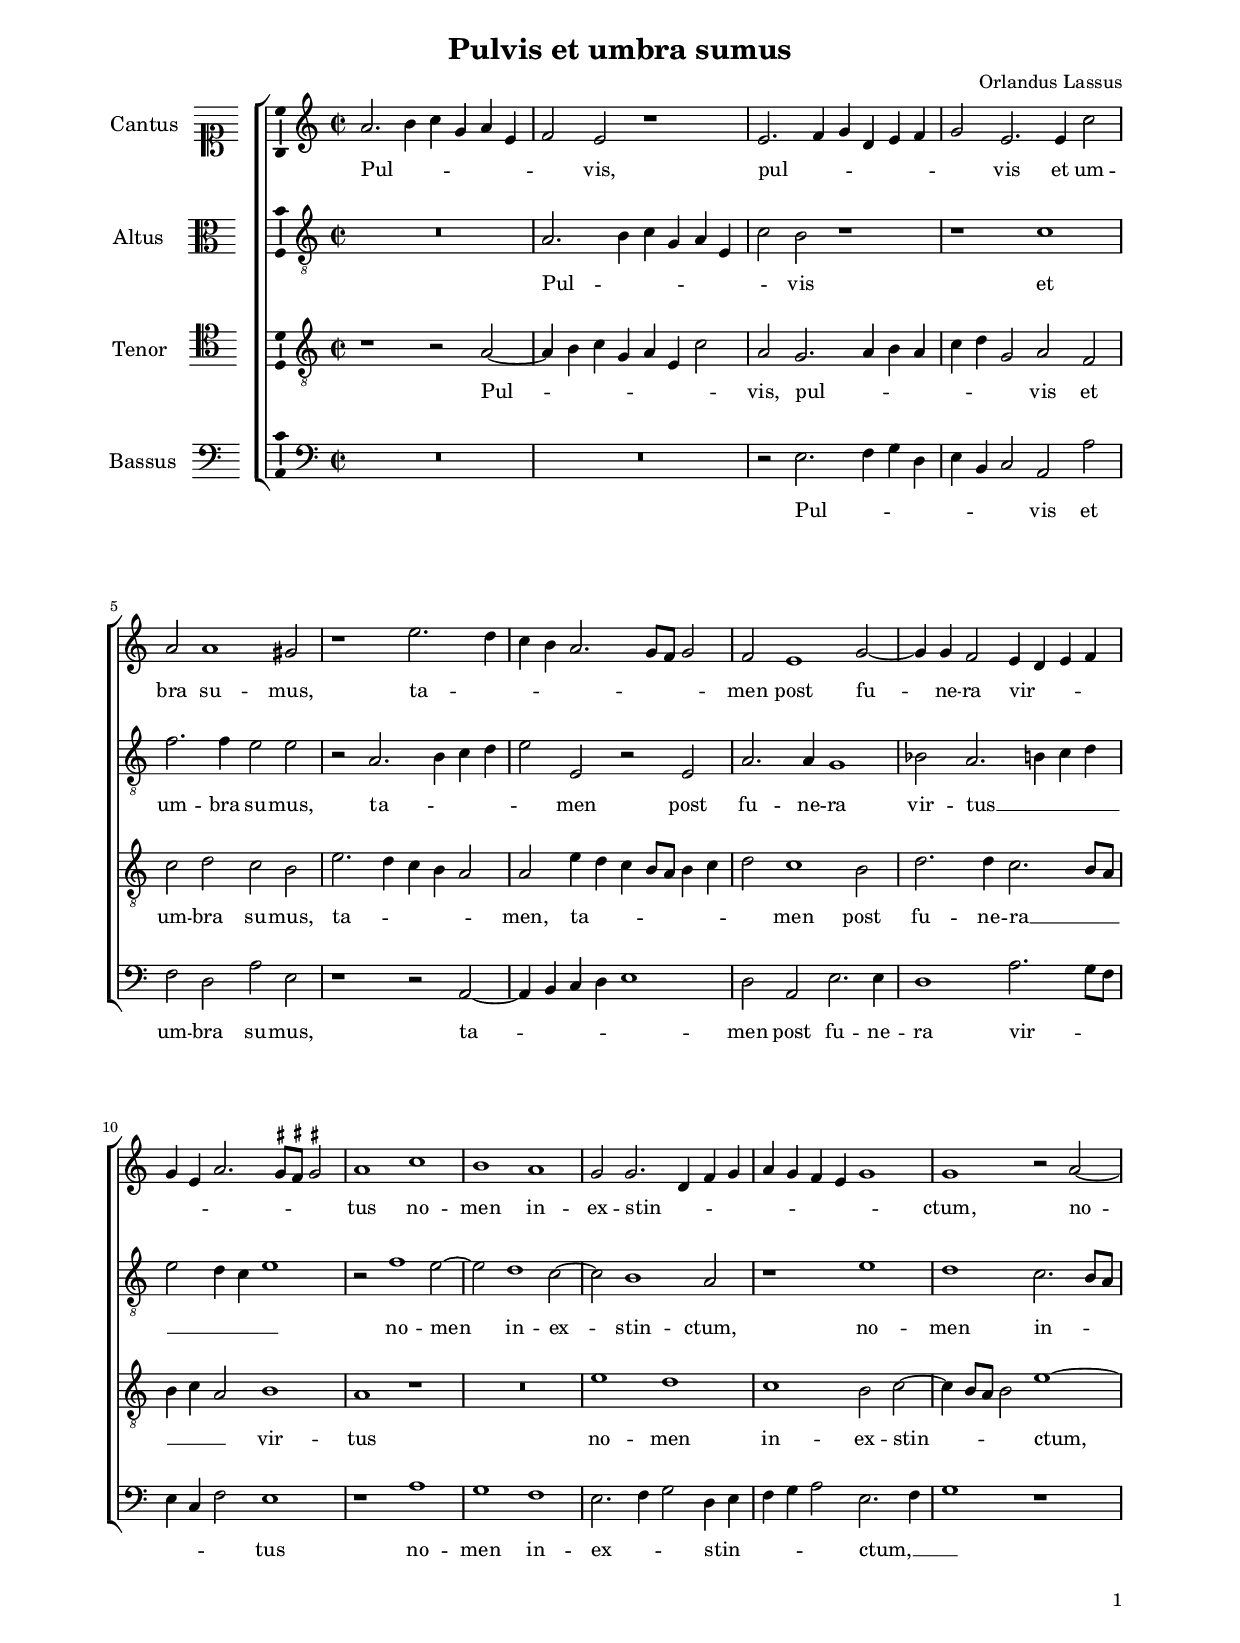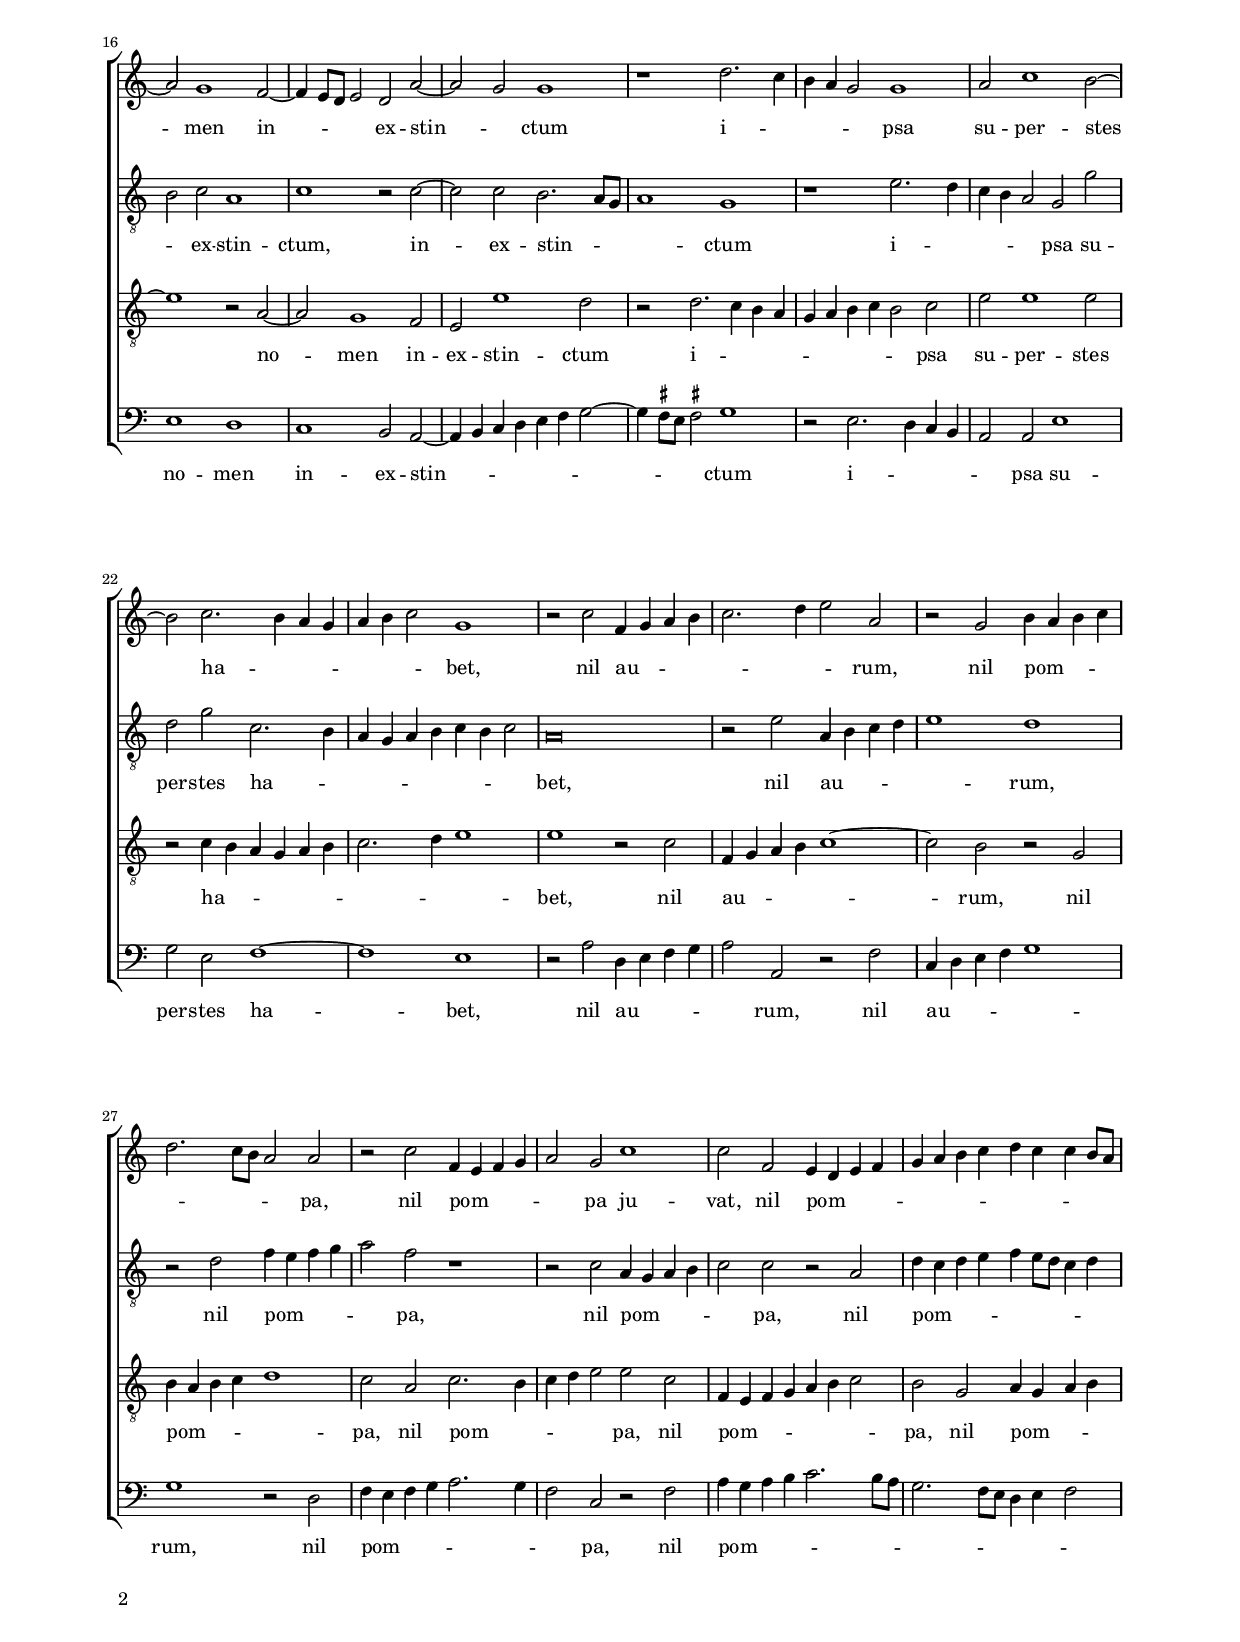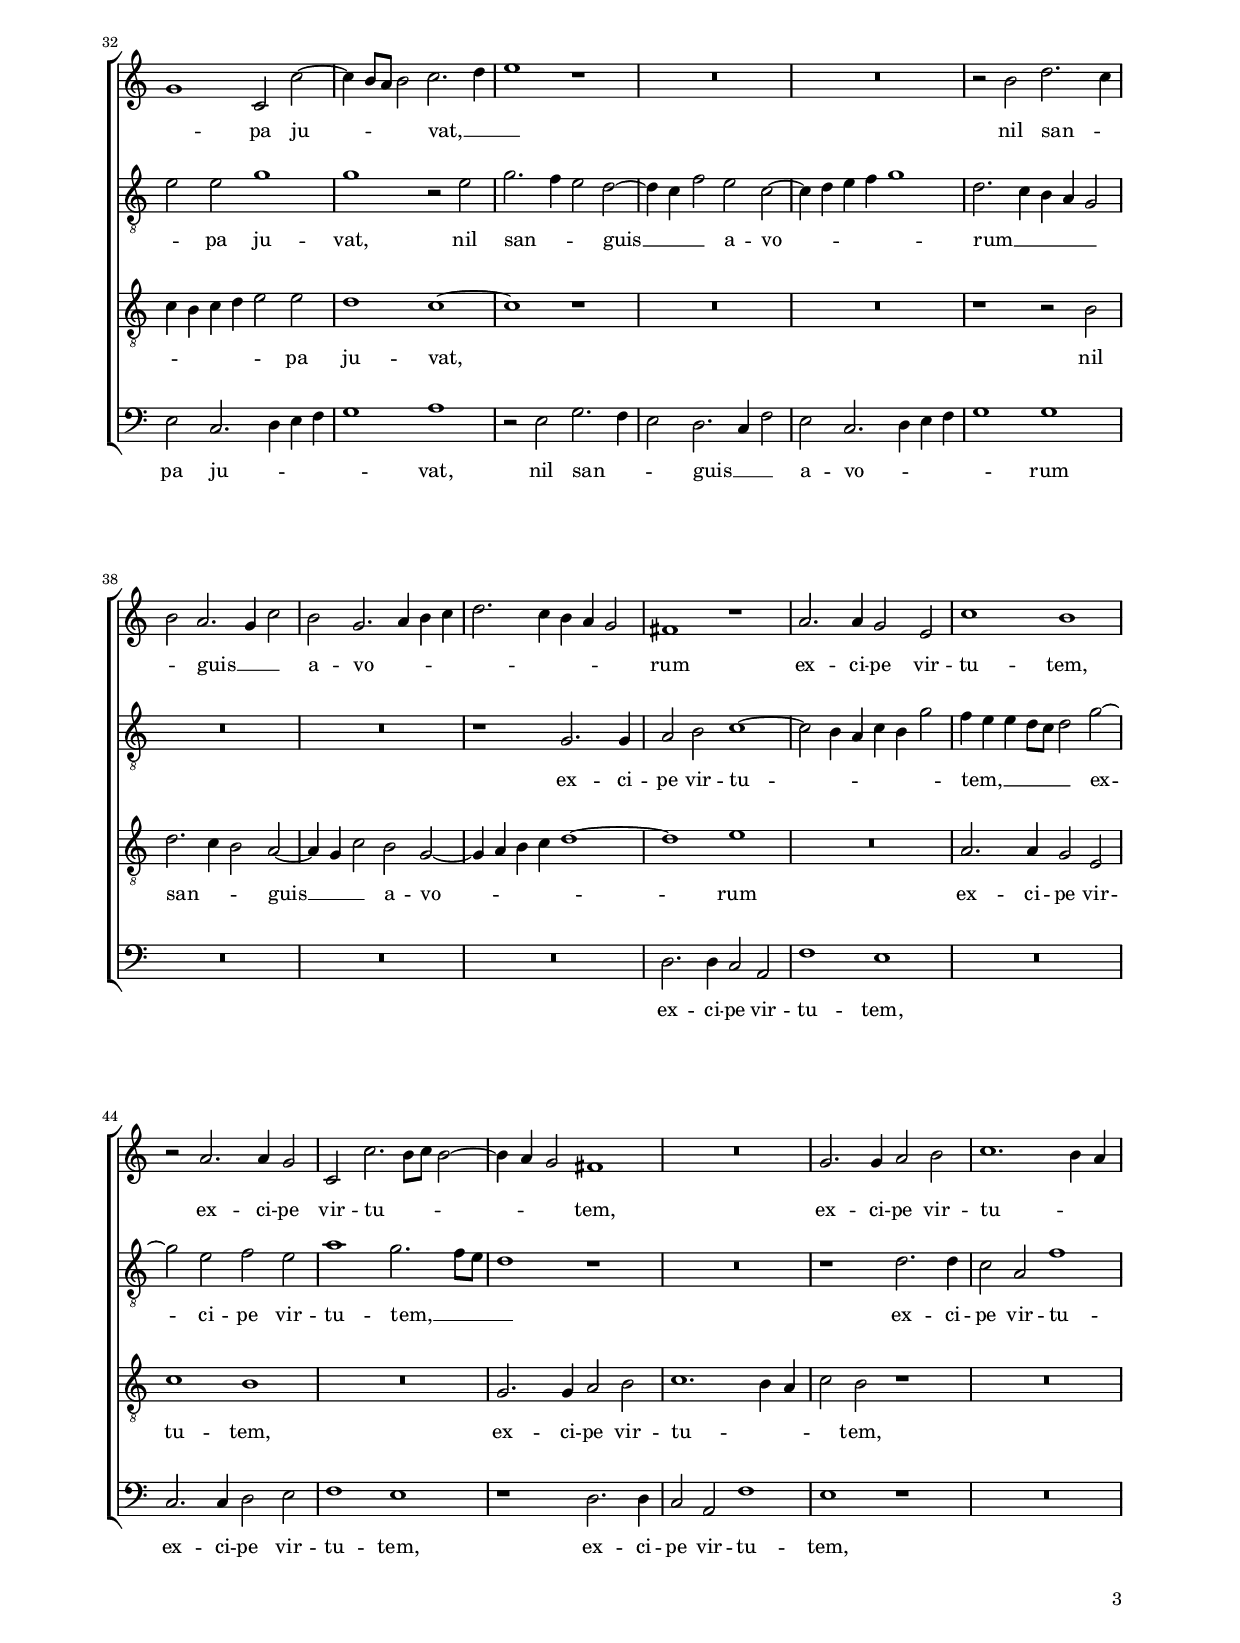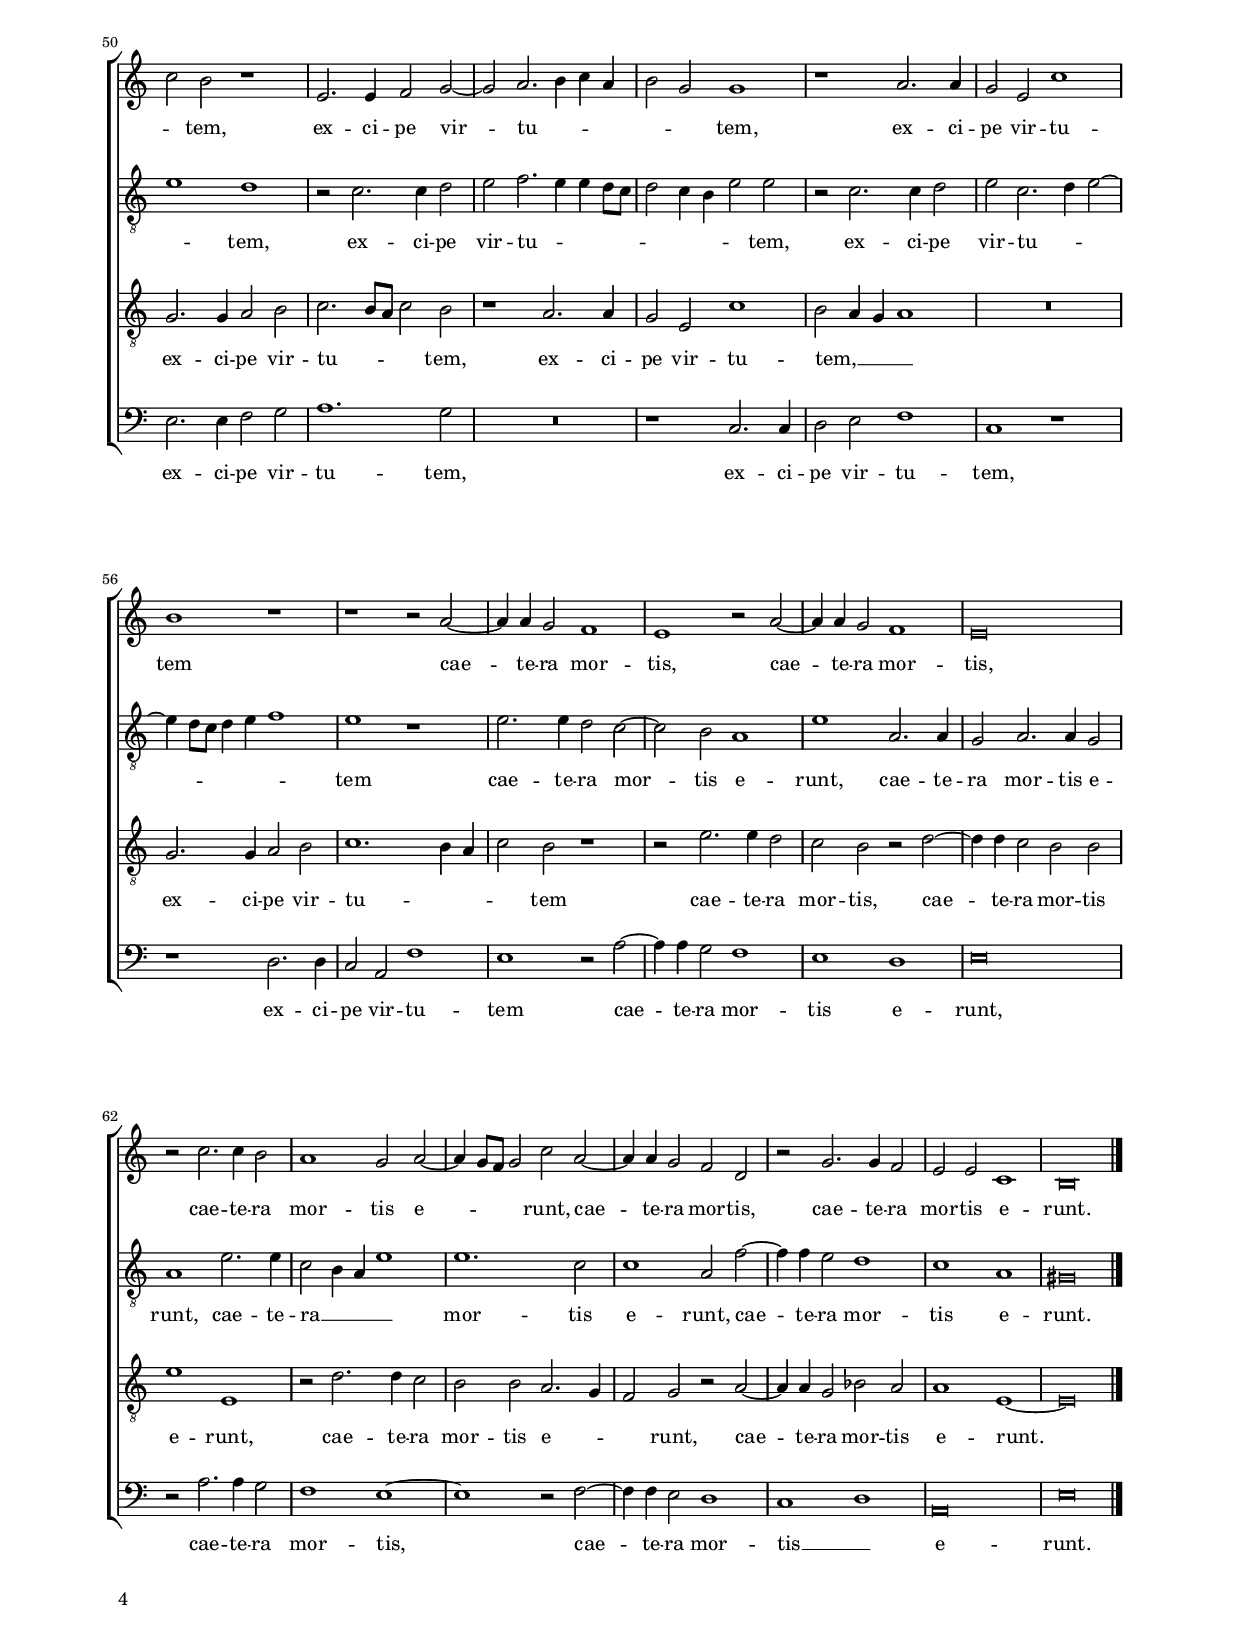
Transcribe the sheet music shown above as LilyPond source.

\header
{
  title="Pulvis et umbra sumus"
  composer="Orlandus Lassus"
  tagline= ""
}

\version "2.22.1"
\include "deutsch.ly"
#(set-global-staff-size 16)
#(ly:set-option 'point-and-click #f)

	
global = {
	\key c \major
	\time 2/2 \set Score.measureLength = #(ly:make-moment 2/1)
    \set Score.tempoHideNote = ##t
    \tempo 2 = 90
	\skip 1*2*68 \bar "|."
	}

	ficta = { \once \set suggestAccidentals = ##t }
	
	forget = #(define-music-function (music) (ly:music?) #{
		\accidentalStyle forget
		$music
		\accidentalStyle default
		#})
    
    m = \melisma
    me = \melismaEnd


\paper
	{
	top-margin = 1.8 \cm
	bottom-margin = 1.2 \cm
	left-margin = 2 \cm
	right-margin = 2 \cm
	ragged-bottom = ##f
	ragged-last-bottom = ##t
	print-page-number = ##f
	score-system-spacing = #'((basic-distance . 20) (minimum-distance . 14) (padding . 8) (strechability . 150))
	system-system-spacing = #'((basic-distance . 20) (minimum-distance . 14) (padding . 8) (strechability . 150))
    oddFooterMarkup=\markup   \fill-line { "" \fromproperty #'page:page-number-string }
    evenFooterMarkup=\markup  \fill-line { \fromproperty #'page:page-number-string "" }
    last-bottom-spacing = #'((basic-distance . 11) (minimum-distance . 8) (padding . 4))
	systems-per-page = 3
	page-count = 4
%	min-systems-per-page = 3
	}


incipitcantus = \markup { \score {
	{
	\set Staff.instrumentName = \markup { \fontsize #1 "Cantus" }
	\key c \major
	\clef soprano
	s4 \bar ""
	}
	\layout  {
	raggedright = ##t
	indent = 1.6 \cm
	line-width = 2.4\cm
	\context { \Staff \remove Time_signature_engraver }
	\override Staff.Clef.Y-extent = #'(0 . 0)
	}} \hspace #1 }
	
      
incipitaltus = \markup { \score {
	{
	\set Staff.instrumentName = \markup { \fontsize #1 "Altus" }
	\key c \major
	\clef alto
	s4 \bar ""
	}
	\layout  {
	raggedright = ##t
	indent = 1.6 \cm
	line-width = 2.4\cm
	\context { \Staff \remove Time_signature_engraver }
	\override Staff.Clef.Y-extent = #'(0 . 0)
	}} \hspace #1 }


incipittenor = \markup { \score {
	{
	\set Staff.instrumentName = \markup { \fontsize #1 "Tenor" }
	\key c \major
	\clef tenor
	s4 \bar ""
	}
	\layout  {
	raggedright = ##t
	indent = 1.6 \cm
	line-width = 2.4\cm
	\context { \Staff \remove Time_signature_engraver }
	\override Staff.Clef.Y-extent = #'(0 . 0)
	}} \hspace #1 }


incipitbassus = \markup { \score {
	{
	\set Staff.instrumentName = \markup { \fontsize #1 "Bassus" }
	\key c \major
	\clef bass
	s4 \bar ""
	}
	\layout  {
	raggedright = ##t
	indent = 1.6 \cm
	line-width = 2.4\cm
	\context { \Staff \remove Time_signature_engraver }
	\override Staff.Clef.Y-extent = #'(0 . 0)
	}} \hspace #1 }


cantus =  \relative c''
	{
	a2. \m h4 c g a e
	f2 \me e r1
	e2. \m f4 g d e f
	g2 \me e2. e4 c'2
%5
	a2 a1 gis2 |
	r1 e'2. \m d4
	c4 h a2. g8 f g2 \me
	f2 e1 g2~
	g4 g f2 e4 \m d e f
%10
	g4 e a2. \ficta gis8 \ficta fis \ficta gis!2 \me |
	a1 c
	h1 a
	g2 g2. \m d4 f g
	a4 g f e g1 \me
%15
	g1 r2 a~ |
	a2 g1 f2~
	f4 \m e8 d e2 \me d a'~
	a2 \m g \me g1
	r1 d'2. \m c4
%20
	h4 a g2 \me g1 |
	a2 c1 h2~
	h2 c2. \m h4 a g
	a4 h c2 \me g1
	r2 c f,4 \m g a h
%25
	c2. d4 e2 \me a, |
	r2 g h4 \m a h c
	d2. c8 h a2 \me a
	r2 c f,4 \m e f g
	a2 \me g c1
%30
	c2 f, e4 \m d e f |
	g4 a h c d c c h8 a
	g1 \me c,2 c'~
	c4 \m h8 a h2 \me c2. \m d4
	e1 \me r
%35
	R\breve |
	R\breve
	r2 h d2. \m c4
	h2 \me a2. \m g4 c2 \me
	h2 g2. \m a4 h c
%40
	d2. c4 h a g2 \me |
	fis1 r
	a2. a4 g2 e
	c'1 h
	r2 a2. a4 g2
%45
	c,2 c'2. \m h8 c h2~ | 
	h4 a g2 \me fis1
	R\breve
	g2. g4 a2 h
	c1. \m h4 a
%50
	c2 \me h r1 |
	e,2. e4 f2 g~
	g2 a2. \m h4 c a
	h2 g \me g1
	r1 a2. a4
%55
	g2 e c'1 |
	h1 r
	r1 r2 a~
	a4 a g2 f1
	e1 r2 a~
%60
	a4 a g2 f1 |
	e\breve
	r2 c'2. c4 h2
	a1 g2 a~
	a4 \m g8 f g2 \me c a~
%65
	a4 a g2 f d |
	r2 g2. g4 f2
	e2 e c1
	h\breve |
	}


altus =  \relative c'
	{
	R\breve
	a2. \m h4 c g a e
	c'2 \me h r1
	r1 c
%5
	f2. f4 e2 e |
	r2 a,2. \m h4 c d
	e2 \me e, r e
	a2. a4 g1
	b2 a2. \m h4 c d
%10
	e2 d4 c e1 \me |
	r2 f1 e2~
	e2 d1 c2~
	c2 h1 a2
	r1 e'
%15
	d1 c2. \m h8 a |
	h2 \me c a1
	c1 r2 c~
	c2 c h2. \m a8 g
	a1 \me g
%20
	r1 e'2. \m d4 |
	c4 h a2 \me g g'
	d2 g c,2. \m h4
	a4 g a h c h c2 \me
	a\breve
%25
	r2 e' a,4 \m h c d |
	e1 \me d
	r2 d f4 \m e f g
	a2 \me f r1
	r2 c a4 \m g a h
%30
	c2 \me c r a |
	d4 \m c d e f e8 d c4 d
	e2 \me e g1
	g1 r2 e
	g2. \m f4 e2 \me d~
%35
	d4 \m c f2 \me e c~ |
	c4 \m d e f g1 \me
	d2. \m c4 h a g2 \me
	R\breve
	R\breve
%40
	r1 g2. g4 |
	a2 h c1~
	c2 \m h4 a c h g'2 \me
	f4 \m e e d8 c d2 \me g~
	g2 e f e
%45
	a1 g2. \m f8 e |
	d1 \me r
	R\breve
	r1 d2. d4
	c2 a f'1 \m
%50
	e1 \me d |
	r2 c2. c4 d2
	e2 f2. \m e4 e d8 c
	d2 c4 h e2 \me e
	r2 c2. c4 d2
%55
	e2 c2. \m d4 e2~ |
	e4 d8 c d4 e f1 \me
	e1 r
	e2. e4 d2 c~
	c2 h a1
%60
	e'1 a,2. a4 |
	g2 a2. a4 g2
	a1 e'2. e4
	c2 \m h4 a e'1 \me
	e1. c2
%65
	c1 a2 f'~ |
	f4 f e2 d1
	c1 a
	gis\breve |
	}


tenor =  \relative c'
	{
	r1 r2 a~
	a4 \m h c g a e c'2 \me
	a2 g2. \m a4 h a
	c4 d g,2 \me a f
%5
	c'2 d c h |
	e2. \m d4 c h a2 \me
	a2 e'4 \m d c h8 a h4 c
	d2 \me c1 h2
	d2. d4 c2. \m h8 a
%10
	h4 c a2 \me h1 |
	a1 r
	R\breve
	e'1 d
	c1 h2 c~
%15
	c4 \m h8 a h2 \me e1~ |
	e1 r2 a,~
	a2 g1 f2
	e2 e'1 d2
	r2 d2. \m c4 h4 a
%20
	g4 a h c h2 \me c |
	e2 e1 e2
	r2 c4 \m h a g a h
	c2. d4 e1 \me
	e1 r2 c
%25
	f,4 \m g a h c1~ |
	c2 \me h r g
	h4 \m a h c d1 \me
	c2 a c2. \m h4
	c4 d e2 \me e c
%30
	f,4 \m e f g a h c2 \me |
	h2 g a4 \m g a h
	c4 h c d e2 \me e
	d1 c~
	c1 r
%35
	R\breve |
	R\breve
	r1 r2 h
	d2. \m c4 h2 \me a~
	a4 \m g c2 \me h g~
%40
	g4 \m a h c d1~ |
	d1 \me e
	R\breve
	a,2. a4 g2 e
	c'1 h
%45
	R\breve |
	g2. g4 a2 h
	c1. \m h4 a
	c2 \me h r1
	R\breve
%50
	g2. g4 a2 h |
	c2. \m h8 a c2 \me h
	r1 a2. a4
	g2 e c'1
	h2 \m a4 g a1 \me
%55
	R\breve |
	g2. g4 a2 h
	c1. \m h4 a
	c2 \me h r1
	r2 e2. e4 d2
%60
	c2 h r d~ |
	d4 d c2 h h
	e1 e,
	r2 d'2. d4 c2
	h2 h a2. \m g4
%65
	f2 \me g r a~ |
	a4 a g2 b a
	a1 e~
	e\breve |
	}


bassus  =  \relative c
	{
	R\breve
	R\breve
	r2 e2. \m f4 g d
	e4 h c2 \me a a'
%5
	f2 d a' e |
	r1 r2 a,~
	a4 \m h c d e1 \me
	d2 a e'2. e4
	d1 a'2. \m g8 f
%10
	e4 c f2 \me e1 |
	r1 a
	g1 f
	e2. \m f4 g2 \me d4 \m e
	f4 g a2 \me e2. \m f4
%15
	g1 \me r |
	e1 d
	c1 h2 a~
	a4 \m h c d e f g2~
	g4 \ficta fis8 e \ficta fis!2 \me g1
%20
	r2 e2. \m d4 c h |
	a2 \me a e'1
	g2 e f1~
	f1 e
	r2 a d,4 \m e f g
%25
	a2 \me a, r f' |
	c4 \m d e f g1 \me
	g1 r2 d
	f4 \m e f g a2. g4
	f2 \me c r f
%30
	a4 \m g a h c2. h8 a |
	g2. f8 e d4 e f2 \me
	e2 c2. \m d4 e f
	g1 \me a
	r2 e g2. \m f4
%35
	e2 \me d2. \m c4 f2 \me |
	e2 c2. \m d4 e f
	g1 \me g
	R\breve
	R\breve
%40
	R\breve |
	d2. d4 c2 a
	f'1 e
	R\breve
	c2. c4 d2 e
%45
	f1 e |
	r1 d2. d4
	c2 a f'1
	e1 r
	R\breve
%50
	e2. e4 f2 g |
	a1. g2
	R\breve
	r1 c,2. c4
	d2 e f1
%55
	c1 r |
	r1 d2. d4
	c2 a f'1
	e1 r2 a~
	a4 a g2 f1
%60
	e1 d |
	e\breve
	r2 a2. a4 g2
	f1 e~
	e1 r2 f~
%65
	f4 f e2 d1 |
	c1 \m d \me
	a\breve
	e'\breve |
	}

lyricscantus = \lyricmode {
	Pul -- vis,
	pul -- vis et um -- bra su -- mus,
	ta -- men post fu -- ne -- ra vir -- tus
	no -- men in -- ex -- stin -- ctum,
	no -- men in -- ex -- stin -- ctum
	i -- psa su -- per -- stes ha -- bet,
	nil au -- rum, nil pom -- pa,
	nil pom -- pa ju -- vat,
	nil pom -- pa ju -- vat, __
	nil san -- guis __ a -- vo -- rum
	ex -- ci -- pe vir -- tu -- tem,
	ex -- ci -- pe vir -- tu -- tem,
	ex -- ci -- pe vir -- tu -- tem,
	ex -- ci -- pe vir -- tu -- tem,
	ex -- ci -- pe vir -- tu -- tem
	cae -- te -- ra mor -- tis,
	cae -- te -- ra mor -- tis,
	cae -- te -- ra mor -- tis e -- runt,
	cae -- te -- ra mor -- tis,
	cae -- te -- ra mor -- tis e -- runt.
	}


lyricsaltus = \lyricmode {
	Pul -- vis et um -- bra su -- mus,
	ta -- men post fu -- ne -- ra vir -- tus __
	no -- men in -- ex -- stin -- ctum,
	no -- men in -- ex -- stin -- ctum,
	in -- ex -- stin -- ctum
	i -- psa su -- per -- stes ha -- bet,
	nil au -- rum, nil pom -- pa,
	nil pom -- pa,
	nil pom -- pa ju -- vat,
	nil san -- guis __ a -- vo -- rum __
	ex -- ci -- pe vir -- tu -- tem, __
	ex -- ci -- pe vir -- tu -- tem, __
	ex -- ci -- pe vir -- tu -- tem,
	ex -- ci -- pe vir -- tu -- tem,
	ex -- ci -- pe vir -- tu -- tem
	cae -- te -- ra mor -- tis e -- runt,
	cae -- te -- ra mor -- tis e -- runt,
	cae -- te -- ra __ mor -- tis e -- runt,
	cae -- te -- ra mor -- tis e -- runt.
	}


lyricstenor = \lyricmode {
	Pul -- vis,
	pul -- vis et um -- bra su -- mus,
	ta -- men,
	ta -- men post fu -- ne -- ra __ vir -- tus
	no -- men in -- ex -- stin -- ctum,
	no -- men in -- ex -- stin -- ctum
	i -- psa su -- per -- stes ha -- bet,
	nil au -- rum, nil pom -- pa,
	nil pom -- pa,
	nil pom -- pa,
	nil pom -- pa ju -- vat,
	nil san -- guis __ a -- vo -- rum
	ex -- ci -- pe vir -- tu -- tem,
	ex -- ci -- pe vir -- tu -- tem,
	ex -- ci -- pe vir -- tu -- tem,
	ex -- ci -- pe vir -- tu -- tem, __
	ex -- ci -- pe vir -- tu -- tem
	cae -- te -- ra mor -- tis,
	cae -- te -- ra mor -- tis e -- runt,
	cae -- te -- ra mor -- tis e -- runt,
	cae -- te -- ra mor -- tis e -- runt.
	}


lyricsbassus = \lyricmode {
	Pul -- vis et um -- bra su -- mus,
	ta -- men post fu -- ne -- ra vir -- tus
	no -- men in -- ex -- stin -- ctum, __
	no -- men in -- ex -- stin -- ctum
	i -- psa su -- per -- stes ha -- bet,
	nil au -- rum,
	nil au -- rum, nil pom -- pa,
	nil pom -- pa ju -- vat,
	nil san -- guis __ a -- vo -- rum
	ex -- ci -- pe vir -- tu -- tem,
	ex -- ci -- pe vir -- tu -- tem,
	ex -- ci -- pe vir -- tu -- tem,
	ex -- ci -- pe vir -- tu -- tem,
	ex -- ci -- pe vir -- tu -- tem,
	ex -- ci -- pe vir -- tu -- tem
	cae -- te -- ra mor -- tis e -- runt,
	cae -- te -- ra mor -- tis,
	cae -- te -- ra mor -- tis __ e -- runt.
	}


\score
{  
	\new ChoirStaff \with { \override StaffGrouper.staff-staff-spacing.basic-distance = #13 }
	<<

	\new Staff << \global
	\new Voice="v1" {
		\set Staff.instrumentName=\incipitcantus
		\set Staff.midiInstrument = "reed organ"
		\clef "treble"
		\cantus }
	\new Lyrics \lyricsto "v1" {\lyricscantus }
	>>


	\new Staff << \global
	\new Voice="v2" {
		\set Staff.instrumentName=\incipitaltus
		\set Staff.midiInstrument = "reed organ"
		\clef "G_8" 
		\altus}
	\new Lyrics \lyricsto "v2" {\lyricsaltus }
	>>


	\new Staff << \global
	\new Voice="v3" {
		\set Staff.instrumentName=\incipittenor
		\set Staff.midiInstrument = "reed organ"
		\clef "G_8"
		\tenor }
	\new Lyrics \lyricsto "v3" {\lyricstenor }
	>>


	\new Staff << \global
	\new Voice="v4" {
		\set Staff.instrumentName=\incipitbassus
		\set Staff.midiInstrument = "reed organ"
		\clef "bass" 
		\bassus }
	\new Lyrics \lyricsto "v4" {\lyricsbassus}
	>>

	>>

	\layout
	{
	indent = 2.5 \cm
    \context { \Lyrics \override VerticalAxisGroup.nonstaff-relatedstaff-spacing.padding = #2 }
	\context { \Staff \override TimeSignature.break-visibility = #end-of-line-invisible }
%	\context { \Staff \override InstrumentName.X-offset = #'-25 }
    \context { \Staff \consists "Ambitus_engraver" }
	\context { \Score \override BarNumber.padding = #2 }
	\context { \Voice \override NoteHead.style = #'baroque }
	}

\midi
	{
	}
	
}


% EOF
